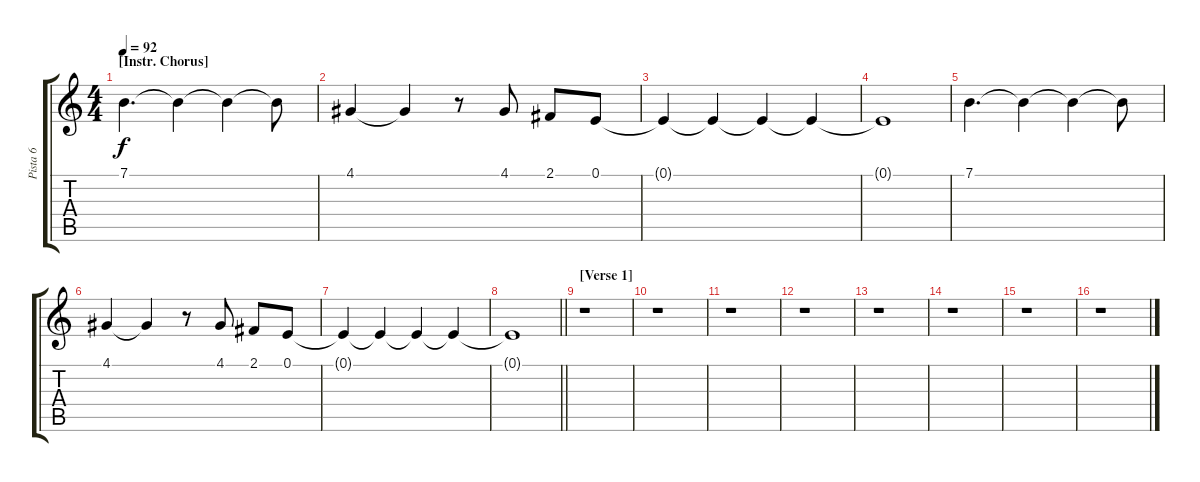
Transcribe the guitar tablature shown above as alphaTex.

\track ("Pista 6" "Pista 6") {instrument synthstrings1}
\staff {score tabs}
\tuning (E4 B3 G3 D3 A2 E2) {hide}
\ts (4 4)
\section ("" "[Instr. Chorus]")
\tempo 92
\clef g2
\ks c
7.1.4{d dy f} 7.1{t}.4 7.1{t}.4 7.1{t}.8 |
4.1.4 4.1{t}.4 r.8 4.1.8 2.1.8 0.1.8 |
0.1{t}.4 0.1{t}.4 0.1{t}.4 0.1{t}.4 |
0.1{t}.1 |
7.1.4{d} 7.1{t}.4 7.1{t}.4 7.1{t}.8 |
4.1.4 4.1{t}.4 r.8 4.1.8 2.1.8 0.1.8 |
0.1{t}.4 0.1{t}.4 0.1{t}.4 0.1{t}.4 |
\barLineRight lightlight
0.1{t}.1 |
\section ("" "[Verse 1]")
r.1 |
r.1 |
r.1 |
r.1 |
r.1 |
r.1 |
r.1 |
r.1
